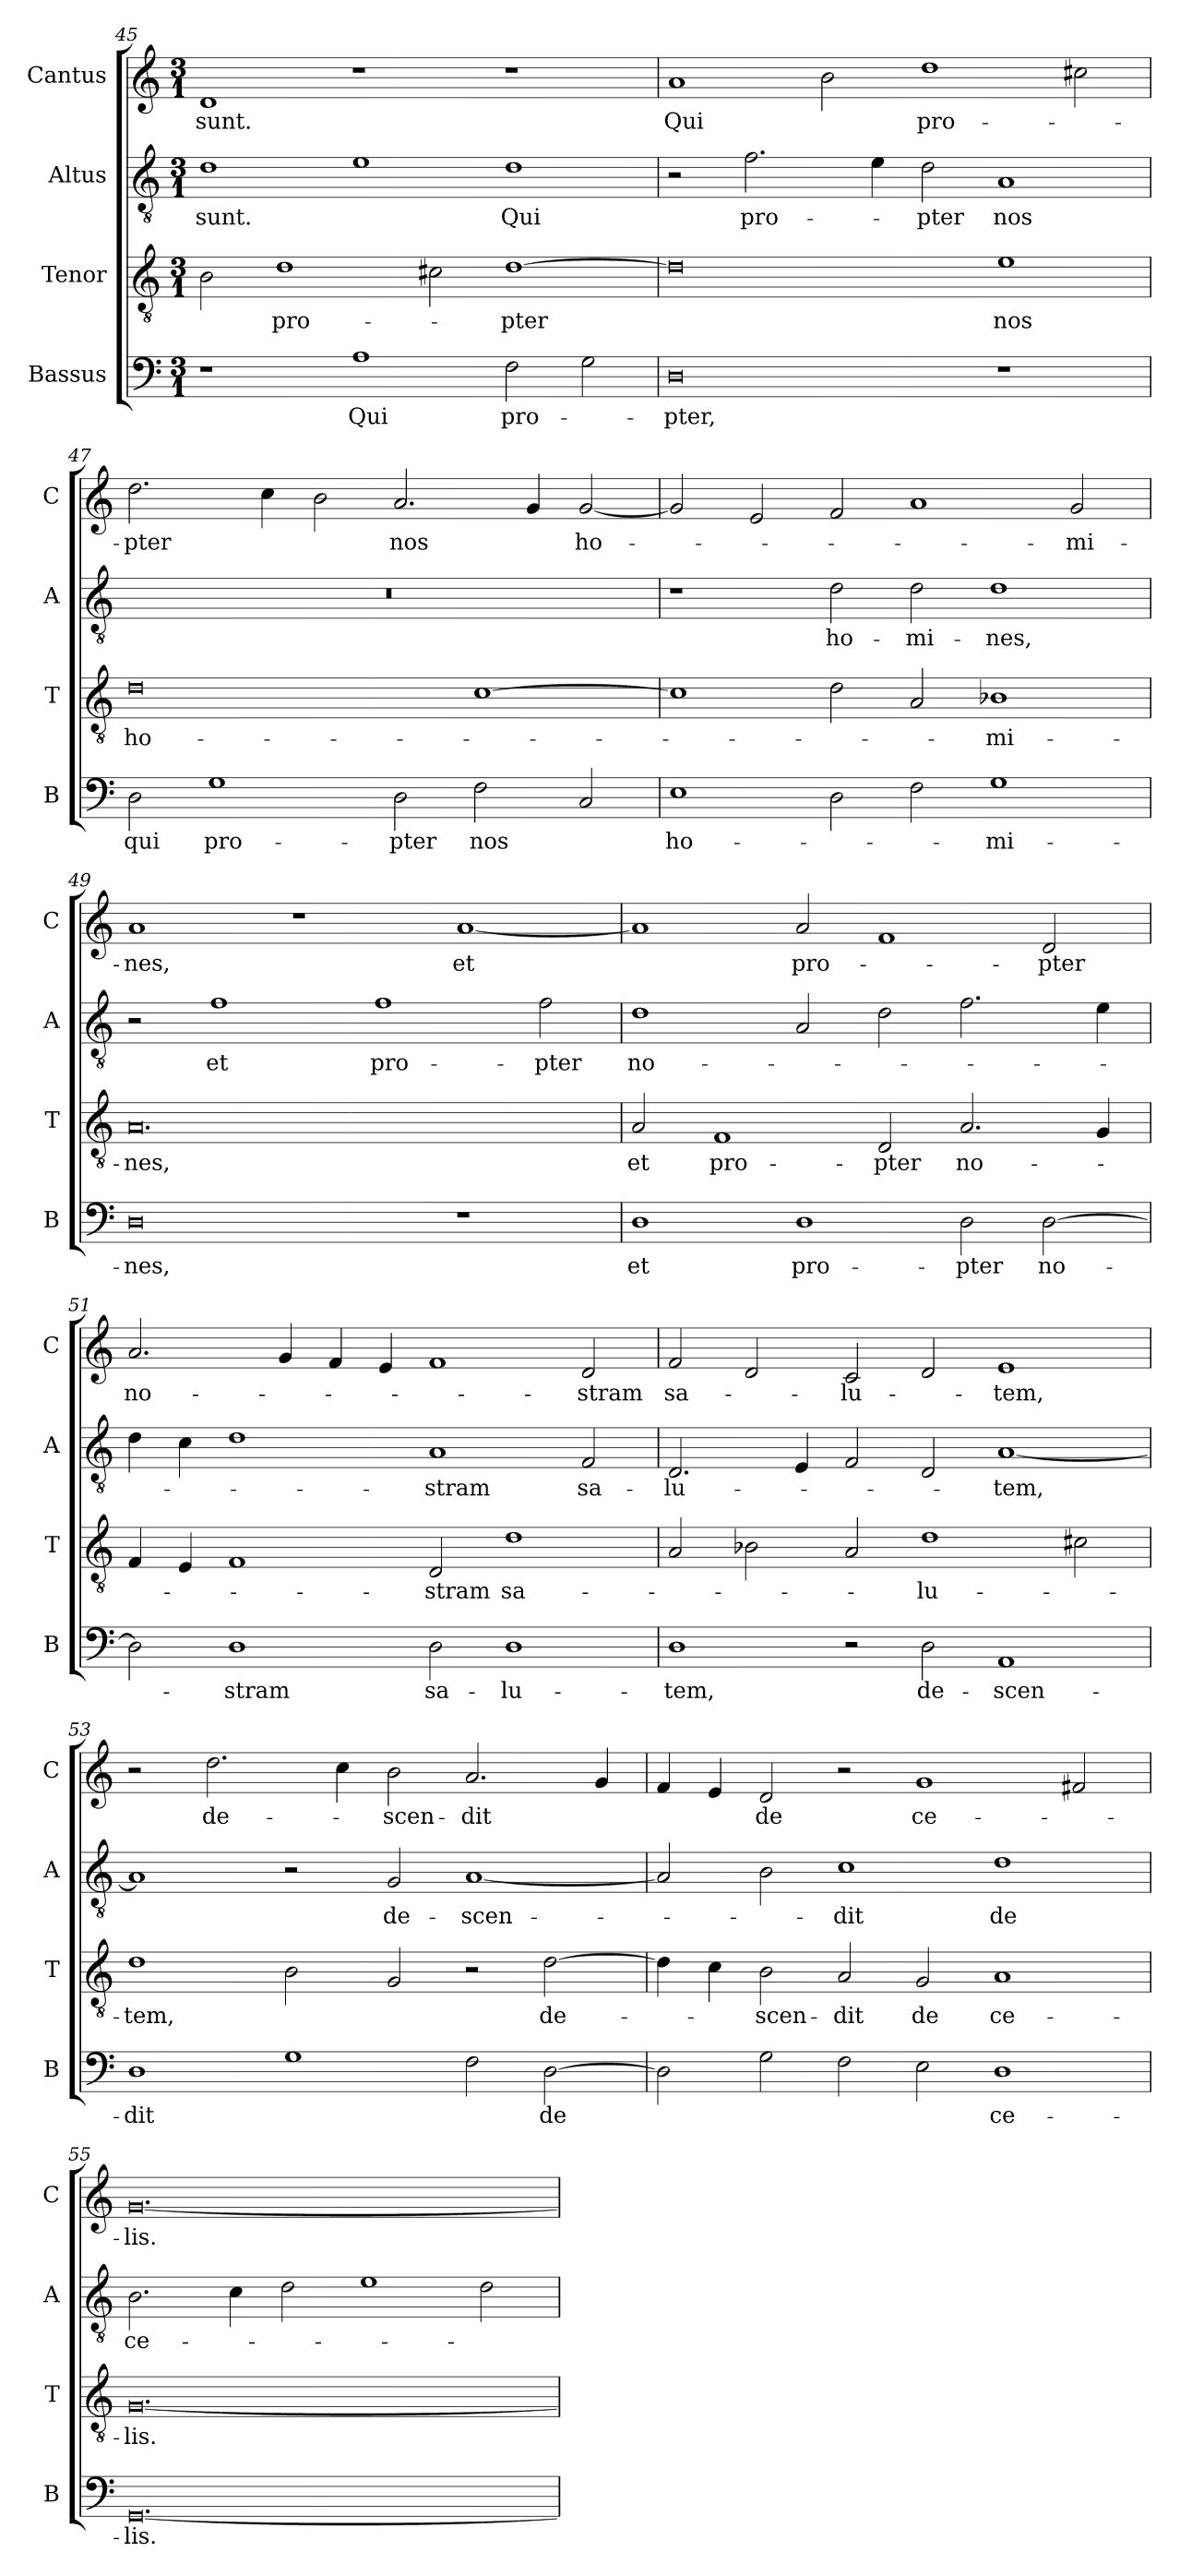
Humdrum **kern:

**kern	**text	**kern	**text	**kern	**text	**kern	**text
*part4	*part4	*part3	*part3	*part2	*part2	*part1	*part1
*staff4	*staff4	*staff3	*staff3	*staff2	*staff2	*staff1	*staff1
*I"Bassus	*	*I"Tenor	*	*I"Altus	*	*I"Cantus	*
*I'B	*	*I'T	*	*I'A	*	*I'C	*
*clefF4	*	*clefGv2	*	*clefGv2	*	*clefG2	*
*k[]	*	*k[]	*	*k[]	*	*k[]	*
*M3/1	*	*M3/1	*	*M3/1	*	*M3/1	*
=45	=45	=45	=45	=45	=45	=45	=45
1r	.	2B	.	1d	sunt.	1d	sunt.
!	!	!	!LO:LY:i	!	!	!	!
.	.	1d	pro-	.	.	.	.
!	!LO:LY:i	!	!	!	!	!	!
1A	Qui	.	.	1e	.	1r	.
.	.	2c#X	.	.	.	.	.
!	!LO:LY:i	!	!LO:LY:i	!	!	!	!
2F	pro-	[1d	-pter	1d	Qui	1r	.
2G	.	.	.	.	.	.	.
=46	=46	=46	=46	=46	=46	=46	=46
!	!LO:LY:i	!	!	!	!	!	!
0D	-pter,	0d]	.	2r	.	1a	Qui
.	.	.	.	2.f	pro-	.	.
.	.	.	.	.	.	2b	.
.	.	.	.	4e	.	.	.
.	.	.	.	2d	-pter	1dd	pro-
!	!	!	!LO:LY:i	!	!	!	!
1r	.	1e	nos	1A	nos	.	.
.	.	.	.	.	.	2cc#X	.
=47	=47	=47	=47	=47	=47	=47	=47
!	!	!	!LO:LY:i	!	!	!	!
2D	qui	0d	ho-	0.r	.	2.dd	-pter
1G	pro-	.	.	.	.	.	.
.	.	.	.	.	.	4cc	.
.	.	.	.	.	.	2b	.
2D	-pter	.	.	.	.	2.a	nos
2F	nos	[1c	.	.	.	.	.
.	.	.	.	.	.	4g	.
2C	.	.	.	.	.	[2g	ho-
=48	=48	=48	=48	=48	=48	=48	=48
1E	ho-	1c]	.	1r	.	2g]	.
.	.	.	.	.	.	2e	.
2D	.	2d	.	2d	ho-	2f	.
2F	.	2A	.	2d	-mi-	1a	.
!	!	!	!LO:LY:i	!	!	!	!
1G	-mi-	1B-X	-mi-	1d	-nes,	.	.
.	.	.	.	.	.	2g	-mi-
=49	=49	=49	=49	=49	=49	=49	=49
!	!	!	!LO:LY:i	!	!	!	!
0D	-nes,	0.A	-nes,	2r	.	1a	-nes,
.	.	.	.	1f	et	.	.
.	.	.	.	.	.	1r	.
.	.	.	.	1f	pro-	.	.
1r	.	.	.	.	.	[1a	et
.	.	.	.	2f	-pter	.	.
=50	=50	=50	=50	=50	=50	=50	=50
1D	et	2A	et	1d	no-	1a]	.
.	.	1F	pro-	.	.	.	.
1D	pro-	.	.	2A	.	2a	pro-
.	.	2D	-pter	2d	.	1f	.
2D	-pter	2.A	no-	2.f	.	.	.
[2D	no-	.	.	.	.	2d	-pter
.	.	4G	.	4e	.	.	.
=51	=51	=51	=51	=51	=51	=51	=51
2D]	.	4F	.	4d	.	2.a	no-
.	.	4E	.	4c	.	.	.
1D	-stram	1F	.	1d	.	.	.
.	.	.	.	.	.	4g	.
.	.	.	.	.	.	4f	.
.	.	.	.	.	.	4e	.
2D	sa-	2D	-stram	1A	-stram	1f	.
1D	-lu-	1d	sa-	.	.	.	.
.	.	.	.	2F	sa-	2d	-stram
=52	=52	=52	=52	=52	=52	=52	=52
1D	-tem,	2A	.	2.D	-lu-	2f	sa-
.	.	2B-X	.	.	.	2d	.
.	.	.	.	4E	.	.	.
2r	.	2A	.	2F	.	2c	-lu-
2D	de-	1d	-lu-	2D	.	2d	.
1AA	-scen-	.	.	[1A	-tem,	1e	-tem,
.	.	2c#X	.	.	.	.	.
=53	=53	=53	=53	=53	=53	=53	=53
1D	-dit	1d	-tem,	1A]	.	2r	.
.	.	.	.	.	.	2.dd	de-
1G	.	2B	.	2r	.	.	.
.	.	.	.	.	.	4cc	.
.	.	2G	.	2G	de-	2b	-scen-
2F	.	2r	.	[1A	-scen-	2.a	-dit
[2D	de	[2d	de-	.	.	.	.
.	.	.	.	.	.	4g	.
=54	=54	=54	=54	=54	=54	=54	=54
2D]	.	4d]	.	2A]	.	4f	.
.	.	4c	.	.	.	4e	.
2G	.	2B	-scen-	2B	.	2d	de
2F	.	2A	-dit	1c	-dit	2r	.
2E	.	2G	de	.	.	1g	ce-
1D	ce-	1A	ce-	1d	de	.	.
.	.	.	.	.	.	2f#X	.
=55	=55	=55	=55	=55	=55	=55	=55
[0.GG	-lis.	[0.G	-lis.	2.B	ce-	[0.g	-lis.
.	.	.	.	4c	.	.	.
.	.	.	.	2d	.	.	.
.	.	.	.	1e	.	.	.
.	.	.	.	2d	.	.	.
=	=	=	=	=	=	=	=
*-	*-	*-	*-	*-	*-	*-	*-
